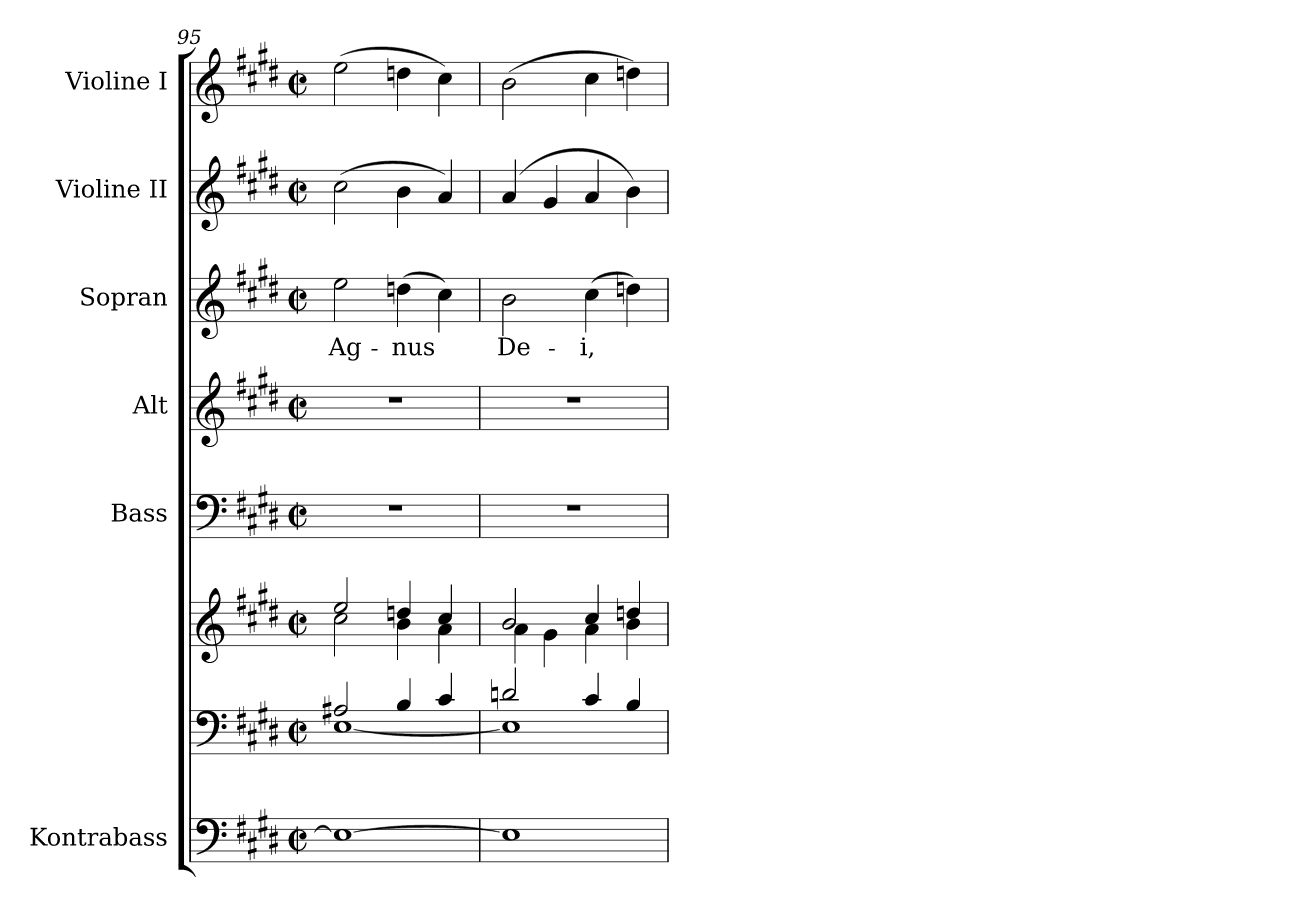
**kern	**kern	**kern	**kern	**kern	**kern	**text	**kern	**kern
*part7	*part6	*part6	*part5	*part4	*part3	*part3	*part2	*part1
*staff8	*staff7	*staff6	*staff5	*staff4	*staff3	*staff3	*staff2	*staff1
*I"Kontrabass	*	*	*I"Bass	*I"Alt	*I"Sopran	*	*I"Violine II	*I"Violine I
*I'Kb.	*	*	*I'B.	*I'A.	*I'S.	*	*I'Vl. II	*I'Vl. I
*clefF4	*clefF4	*clefG2	*clefF4	*clefG2	*clefG2	*	*clefG2	*clefG2
*ITrd7c12	*	*	*	*	*	*	*	*
*k[f#c#g#d#]	*k[f#c#g#d#]	*k[f#c#g#d#]	*k[f#c#g#d#]	*k[f#c#g#d#]	*k[f#c#g#d#]	*	*k[f#c#g#d#]	*k[f#c#g#d#]
*E:	*E:	*E:	*E:	*E:	*E:	*	*E:	*E:
*M2/2	*M2/2	*M2/2	*M2/2	*M2/2	*M2/2	*	*M2/2	*M2/2
*met(c|)	*met(c|)	*met(c|)	*met(c|)	*met(c|)	*met(c|)	*	*met(c|)	*met(c|)
=95	=95	=95	=95	=95	=95	=95	=95	=95
*	*^	*^	*	*	*	*	*	*
!	!	!	!	!	!	!	!	!LO:LY:b	!	!
1EE_	2A#X/	[<1E	2ee/	2cc#\	1r	1r	2ee\	Ag-	(>2cc#\	(>2ee\
!	!	!	!	!	!	!	!	!LO:LY:b	!	!
.	4B/	.	4ddn/	4b\	.	.	(>4ddn\	-nus	4b\	4ddn\
.	4c#/	.	4cc#/	4a\	.	.	4cc#\)	.	4a/)	4cc#\)
=96	=96	=96	=96	=96	=96	=96	=96	=96	=96	=96
!	!	!	!	!	!	!	!	!LO:LY:b	!	!
1EE]	2dn/	1E]	2b/	4a\	1r	1r	2b\	De-	(4a/	(>2b\
.	.	.	.	4g#\	.	.	.	.	4g#/	.
!	!	!	!	!	!	!	!	!LO:LY:b	!	!
.	4c#/	.	4cc#/	4a\	.	.	(>4cc#\	-i,	4a/	4cc#\
.	4B/	.	4ddn/	4b\	.	.	4ddn\)	.	4b\)	4ddn\)
*	*v	*v	*	*	*	*	*	*	*	*
*	*	*v	*v	*	*	*	*	*	*
=	=	=	=	=	=	=	=	=
*-	*-	*-	*-	*-	*-	*-	*-	*-
